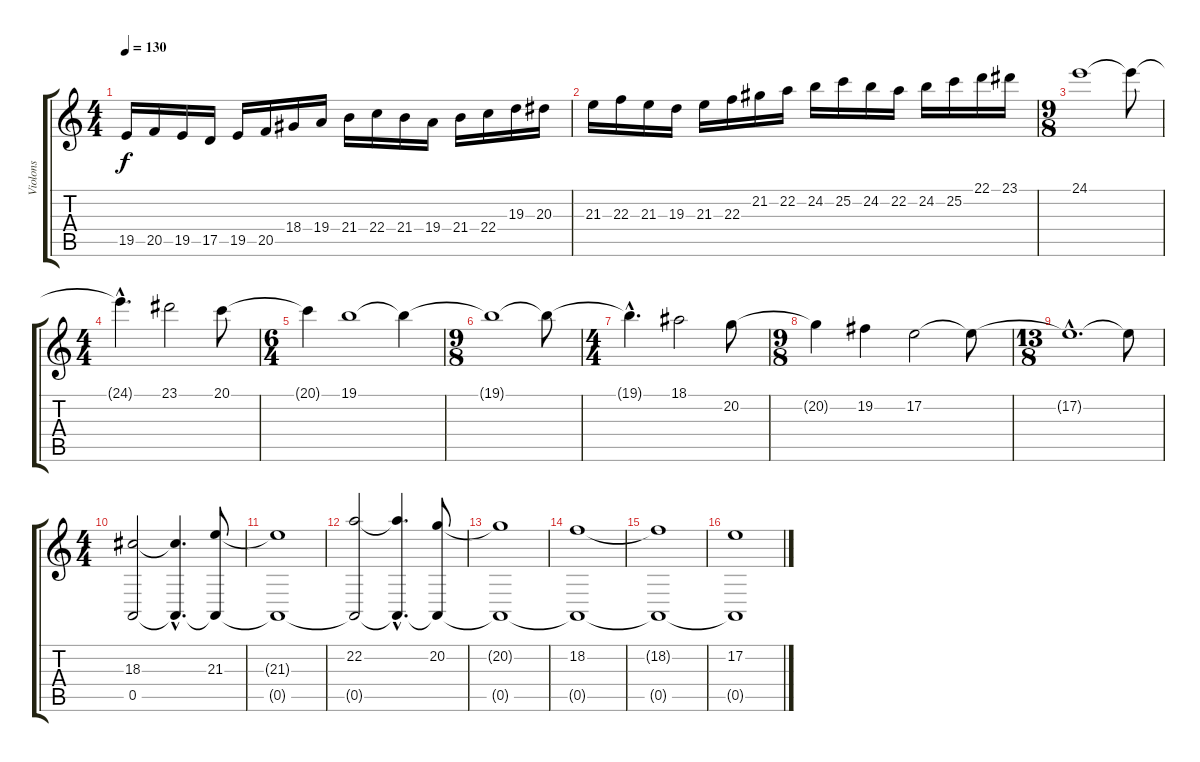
\track ("Violons" "Violons") {instrument stringensemble2}
\staff {score tabs}
\tuning (E4 B3 G3 D3 A2 E2) {hide}
\ts (4 4)
\tempo 130
\clef g2
\ks c
19.5.16{dy f instrument stringensemble1} 20.5.16 19.5.16 17.5.16 19.5.16 20.5.16 18.4.16 19.4.16 21.4.16 22.4.16 21.4.16 19.4.16 21.4.16 22.4.16 19.3.16 20.3.16 |
21.3.16 22.3.16 21.3.16 19.3.16 21.3.16 22.3.16 21.2.16 22.2.16 24.2.16 25.2.16 24.2.16 22.2.16 24.2.16 25.2.16 22.1.16 23.1.16 |
\ts (9 8)
24.1.1 24.1{t}.8 |
\ts (4 4)
24.1{hac t}.4{d} 23.1.2 20.1.8 |
\ts (6 4)
20.1{t}.4 19.1.1 19.1{t}.4 |
\ts (9 8)
19.1{t}.1 19.1{t}.8 |
\ts (4 4)
19.1{hac t}.4{d} 18.1.2 20.2.8 |
\ts (9 8)
20.2{t}.4 19.2.4 17.2.2 17.2{t}.8 |
\ts (13 8)
17.2{hac t}.1{d} 17.2{t}.8 |
\ts (4 4)
(18.3 0.5).2 (18.3{hac t} 0.5{hac t}).4{d} (21.3 0.5{t}).8 |
(21.3{t} 0.5{t}).1 |
(22.2 0.5{t}).2 (22.2{hac t} 0.5{hac t}).4{d} (20.2 0.5{t}).8 |
(20.2{t} 0.5{t}).1 |
(18.2 0.5{t}).1 |
(18.2{t} 0.5{t}).1 |
(17.2 0.5{t}).1
